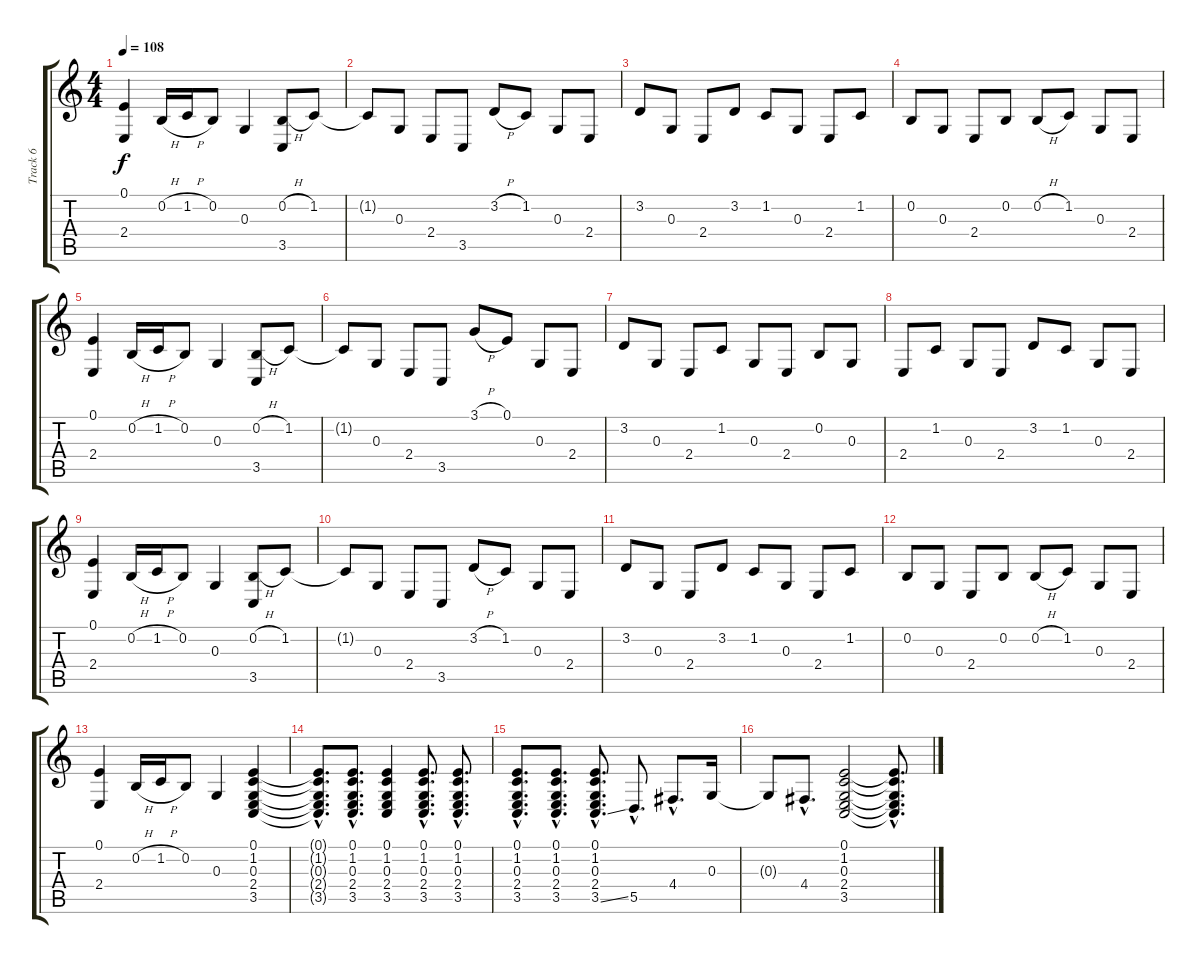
\track ("Track 6" "Track 6") {instrument pad8sweep}
\staff {score tabs}
\tuning (E4 B3 G3 D3 A2 E2) {hide}
\ts (4 4)
\tempo 108
\clef g2
\ks c
(0.1 2.4).4{dy f} 0.2{h}.16 1.2{h}.16 0.2.8 0.3.4 (0.2{h} 3.5).8 1.2.8 |
1.2{t}.8 0.3.8 2.4.8 3.5.8 3.2{h}.8 1.2.8 0.3.8 2.4.8 |
3.2.8 0.3.8 2.4.8 3.2.8 1.2.8 0.3.8 2.4.8 1.2.8 |
0.2.8 0.3.8 2.4.8 0.2.8 0.2{h}.8 1.2.8 0.3.8 2.4.8 |
(0.1 2.4).4 0.2{h}.16 1.2{h}.16 0.2.8 0.3.4 (0.2{h} 3.5).8 1.2.8 |
1.2{t}.8 0.3.8 2.4.8 3.5.8 3.1{h}.8 0.1.8 0.3.8 2.4.8 |
3.2.8 0.3.8 2.4.8 1.2.8 0.3.8 2.4.8 0.2.8 0.3.8 |
2.4.8 1.2.8 0.3.8 2.4.8 3.2.8 1.2.8 0.3.8 2.4.8 |
(0.1 2.4).4 0.2{h}.16 1.2{h}.16 0.2.8 0.3.4 (0.2{h} 3.5).8 1.2.8 |
1.2{t}.8 0.3.8 2.4.8 3.5.8 3.2{h}.8 1.2.8 0.3.8 2.4.8 |
3.2.8 0.3.8 2.4.8 3.2.8 1.2.8 0.3.8 2.4.8 1.2.8 |
0.2.8 0.3.8 2.4.8 0.2.8 0.2{h}.8 1.2.8 0.3.8 2.4.8 |
(0.1 2.4).4 0.2{h}.16 1.2{h}.16 0.2.8 0.3.4 (0.1 1.2 0.3 2.4 3.5).4 |
(0.1{hac t} 1.2{hac t} 0.3{hac t} 2.4{hac t} 3.5{hac t}).8{d} (0.1{hac} 1.2{hac} 0.3{hac} 2.4{hac} 3.5{hac}).8{d} (0.1 1.2 0.3 2.4 3.5).4 (0.1{hac} 1.2{hac} 0.3{hac} 2.4{hac} 3.5{hac}).8{d} (0.1{hac} 1.2{hac} 0.3{hac} 2.4{hac} 3.5{hac}).8{d} |
(0.1{hac} 1.2{hac} 0.3{hac} 2.4{hac} 3.5{hac}).8{d} (0.1{hac} 1.2{hac} 0.3{hac} 2.4{hac} 3.5{hac}).8{d} (0.1{hac} 1.2{hac} 0.3{hac} 2.4{hac} 3.5{ss hac}).8{d} 5.5{hac}.8{d} 4.4{hac}.8{d} 0.3.16 |
0.3{t}.8 4.4{hac}.8{d} (0.1 1.2 0.3 2.4 3.5).2 (0.1{hac t} 1.2{hac t} 0.3{hac t} 2.4{hac t} 3.5{hac t}).8{d}
